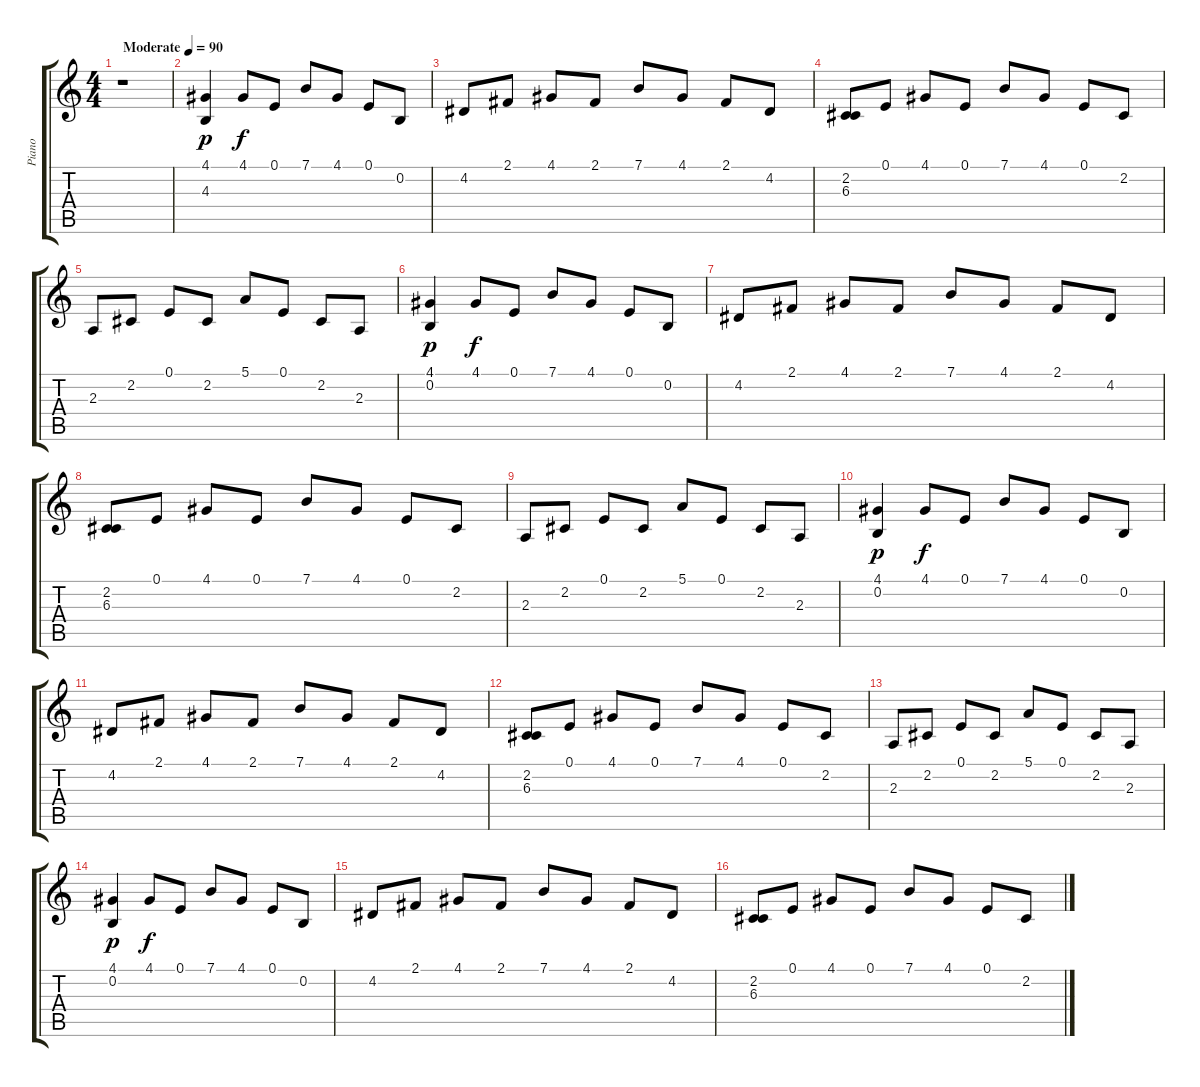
\track ("Piano" "Piano") {instrument brightacousticpiano}
\staff {score tabs}
\tuning (E4 B3 G3 D3 A2 E2) {hide}
\ts (4 4)
\tempo (90 "Moderate")
\clef g2
\ks c
r.1{dy p instrument brightacousticpiano} |
(4.1 4.3).4 4.1.8{dy f} 0.1.8 7.1.8 4.1.8 0.1.8 0.2.8 |
4.2.8 2.1.8 4.1.8 2.1.8 7.1.8 4.1.8 2.1.8 4.2.8 |
(2.2 6.3).8 0.1.8 4.1.8 0.1.8 7.1.8 4.1.8 0.1.8 2.2.8 |
2.3.8 2.2.8 0.1.8 2.2.8 5.1.8 0.1.8 2.2.8 2.3.8 |
(4.1 0.2).4{dy p} 4.1.8{dy f} 0.1.8 7.1.8 4.1.8 0.1.8 0.2.8 |
4.2.8 2.1.8 4.1.8 2.1.8 7.1.8 4.1.8 2.1.8 4.2.8 |
(2.2 6.3).8 0.1.8 4.1.8 0.1.8 7.1.8 4.1.8 0.1.8 2.2.8 |
2.3.8 2.2.8 0.1.8 2.2.8 5.1.8 0.1.8 2.2.8 2.3.8 |
(4.1 0.2).4{dy p} 4.1.8{dy f} 0.1.8 7.1.8 4.1.8 0.1.8 0.2.8 |
4.2.8 2.1.8 4.1.8 2.1.8 7.1.8 4.1.8 2.1.8 4.2.8 |
(2.2 6.3).8 0.1.8 4.1.8 0.1.8 7.1.8 4.1.8 0.1.8 2.2.8 |
2.3.8 2.2.8 0.1.8 2.2.8 5.1.8 0.1.8 2.2.8 2.3.8 |
(4.1 0.2).4{dy p} 4.1.8{dy f} 0.1.8 7.1.8 4.1.8 0.1.8 0.2.8 |
4.2.8 2.1.8 4.1.8 2.1.8 7.1.8 4.1.8 2.1.8 4.2.8 |
(2.2 6.3).8 0.1.8 4.1.8 0.1.8 7.1.8 4.1.8 0.1.8 2.2.8
